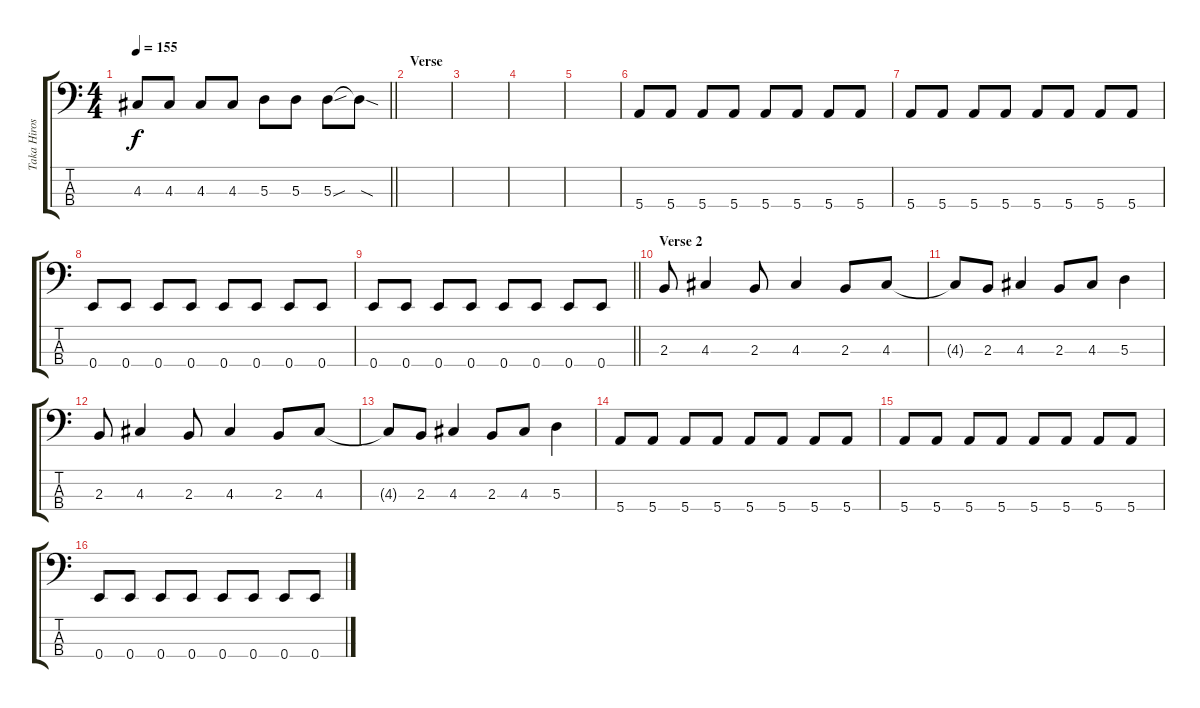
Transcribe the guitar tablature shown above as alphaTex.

\track ("Taka Hirose" "Taka Hiros") {instrument electricbasspick}
\staff {score tabs}
\tuning (G2 D2 A1 E1) {hide}
\ts (4 4)
\tempo 155
\clef f4
\barLineRight lightlight
\ks c
4.3.8{dy f} 4.3.8 4.3.8 4.3.8 5.3.8 5.3.8 5.3{sou}.8 5.3{sod t}.8 |
\section ("" "Verse ")
|
|
|
|
5.4.8 5.4.8 5.4.8 5.4.8 5.4.8 5.4.8 5.4.8 5.4.8 |
5.4.8 5.4.8 5.4.8 5.4.8 5.4.8 5.4.8 5.4.8 5.4.8 |
0.4.8 0.4.8 0.4.8 0.4.8 0.4.8 0.4.8 0.4.8 0.4.8 |
\barLineRight lightlight
0.4.8 0.4.8 0.4.8 0.4.8 0.4.8 0.4.8 0.4.8 0.4.8 |
\section ("" "Verse 2")
2.3.8 4.3.4 2.3.8 4.3.4 2.3.8 4.3.8 |
4.3{t}.8 2.3.8 4.3.4 2.3.8 4.3.8 5.3.4 |
2.3.8 4.3.4 2.3.8 4.3.4 2.3.8 4.3.8 |
4.3{t}.8 2.3.8 4.3.4 2.3.8 4.3.8 5.3.4 |
5.4.8 5.4.8 5.4.8 5.4.8 5.4.8 5.4.8 5.4.8 5.4.8 |
5.4.8 5.4.8 5.4.8 5.4.8 5.4.8 5.4.8 5.4.8 5.4.8 |
0.4.8 0.4.8 0.4.8 0.4.8 0.4.8 0.4.8 0.4.8 0.4.8
